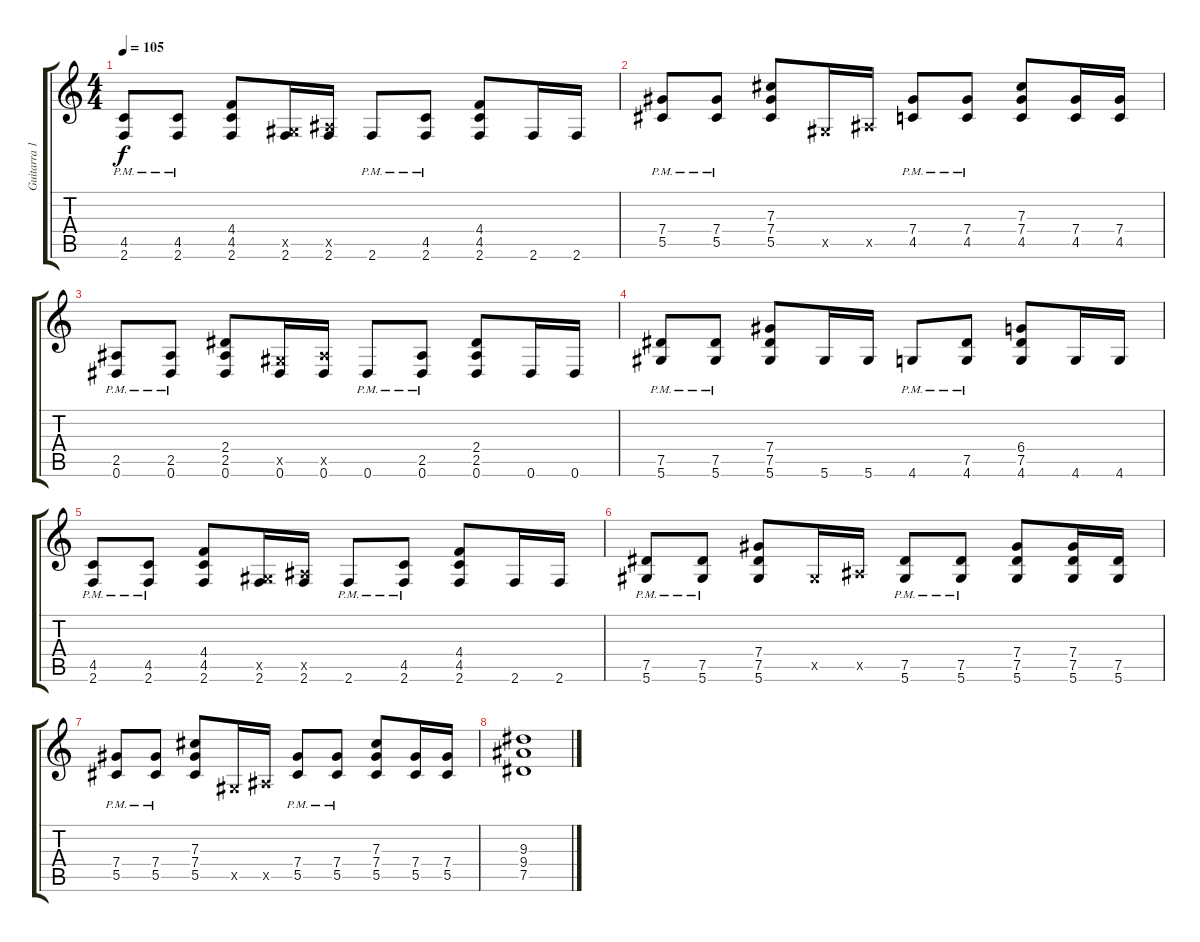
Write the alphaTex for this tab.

\track ("Guitarra 1" "Guitarra 1") {instrument distortionguitar}
\staff {score tabs}
\tuning (Eb4 Bb3 Gb3 Db3 Ab2 Eb2) {hide}
\ts (4 4)
\tempo 105
\clef g2
\ks c
(4.5{pm} 2.6{pm}).8{dy f} (4.5{pm} 2.6{pm}).8 (4.4 4.5 2.6).8 (0.5{x} 2.6).16 (2.5{x} 2.6).16 2.6{pm}.8 (4.5{pm} 2.6{pm}).8 (4.4 4.5 2.6).8 2.6.16 2.6.16 |
(7.4{pm} 5.5{pm}).8 (7.4{pm} 5.5{pm}).8 (7.3 7.4 5.5).8 0.5{x}.16 2.5{x}.16 (7.4{pm} 4.5).8 (7.4{pm} 4.5{pm}).8 (7.3 7.4 4.5).8 (7.4 4.5).16 (7.4 4.5).16 |
(2.5{pm} 0.6{pm}).8 (2.5{pm} 0.6{pm}).8 (2.4 2.5 0.6).8 (0.5{x} 0.6).16 (2.5{x} 0.6).16 0.6{pm}.8 (2.5{pm} 0.6{pm}).8 (2.4 2.5 0.6).8 0.6.16 0.6.16 |
(7.5{pm} 5.6{pm}).8 (7.5{pm} 5.6{pm}).8 (7.4 7.5 5.6).8 5.6.16 5.6.16 4.6{pm}.8 (7.5{pm} 4.6{pm}).8 (6.4 7.5 4.6).8 4.6.16 4.6.16 |
(4.5{pm} 2.6{pm}).8 (4.5{pm} 2.6{pm}).8 (4.4 4.5 2.6).8 (0.5{x} 2.6).16 (2.5{x} 2.6).16 2.6{pm}.8 (4.5{pm} 2.6{pm}).8 (4.4 4.5 2.6).8 2.6.16 2.6.16 |
(7.5{pm} 5.6{pm}).8 (7.5{pm} 5.6{pm}).8 (7.4 7.5 5.6).8 0.5{x}.16 2.5{x}.16 (7.5{pm} 5.6{pm}).8 (7.5{pm} 5.6{pm}).8 (7.4 7.5 5.6).8 (7.4 7.5 5.6).16 (7.5 5.6).16 |
(7.4{pm} 5.5{pm}).8 (7.4{pm} 5.5{pm}).8 (7.3 7.4 5.5).8 0.5{x}.16 2.5{x}.16 (7.4{pm} 5.5).8 (7.4{pm} 5.5{pm}).8 (7.3 7.4 5.5).8 (7.4 5.5).16 (7.4 5.5).16 |
(9.3 9.4 7.5).1
